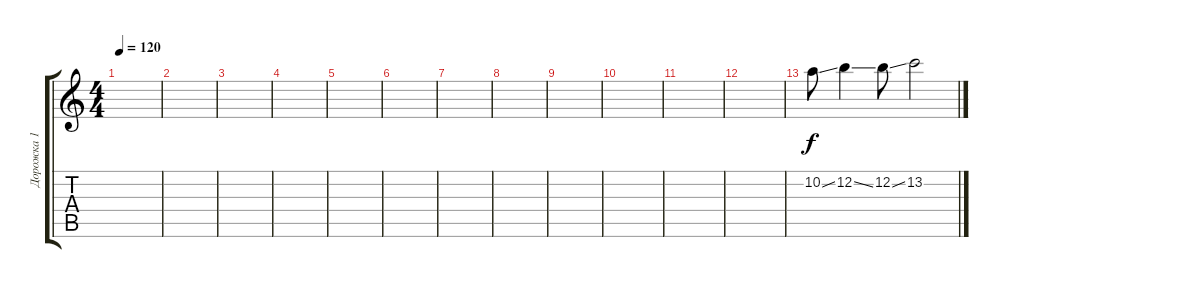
\track ("Дорожка 1" "Дорожка 1") {instrument electricguitarjazz}
\staff {score tabs}
\tuning (E4 B3 G3 D3 A2 E2) {hide}
\ts (4 4)
\tempo 120
\clef g2
\ks c
|
|
|
|
|
|
|
|
|
|
|
|
10.2{ss}.8 12.2{ss}.4 12.2{ss}.8 13.2.2
